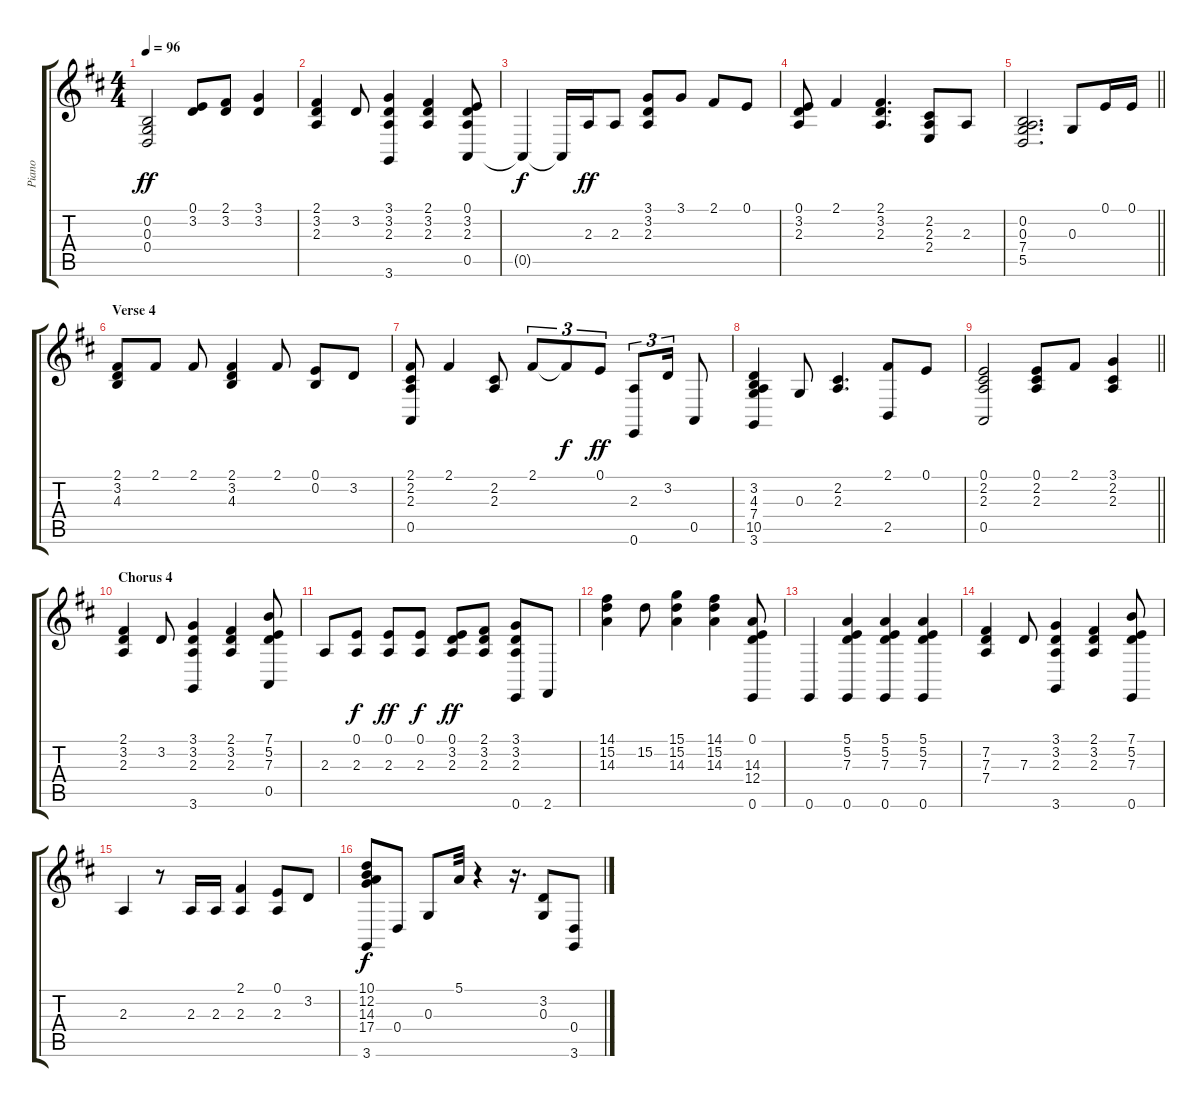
\track ("Piano" "Piano") {instrument brightacousticpiano}
\staff {score tabs}
\tuning (E4 B3 G3 D3 A2 E2) {hide}
\ts (4 4)
\tempo 96
\clef g2
\ks d
(0.2 0.3 0.4).2{dy ff} (0.1 3.2).8 (2.1 3.2).8 (3.1 3.2).4 |
(2.1 3.2 2.3).4 3.2.8 (3.1 3.2 2.3 3.6).4 (2.1 3.2 2.3).4 (0.1 3.2 2.3 0.5).8 |
0.5{t}.4{dy f} 0.5{t}.16 2.3.16{dy ff} 2.3.8 (3.1 3.2 2.3).8 3.1.8 2.1.8 0.1.8 |
(0.1 3.2 2.3).8 2.1.4 (2.1 3.2 2.3).4{d} (2.2 2.3 2.4).8 2.3.8 |
\barLineRight lightlight
(0.2 0.3 7.4 5.5).2{d} 0.3.8 0.1.16 0.1.16 |
\section ("" "Verse 4")
(2.1 3.2 4.3).8 2.1.8 2.1.8 (2.1 3.2 4.3).4 2.1.8 (0.1 0.2).8 3.2.8 |
(2.1 2.2 2.3 0.5).8 2.1.4 (2.2 2.3).8 2.1.8{tu (3 2)} 2.1{t}.8{tu (3 2) dy f} 0.1.8{tu (3 2) dy ff} (2.3 0.6).8{tu (3 2)} 3.2.16{tu (3 2)} 0.5.8 |
(3.2 4.3 7.4 10.5 3.6).4 0.3.8 (2.2 2.3).4{d} (2.1 2.5).8 0.1.8 |
\barLineRight lightlight
(0.1 2.2 2.3 0.5).2 (0.1 2.2 2.3).8 2.1.8 (3.1 2.2 2.3).4 |
\section ("" "Chorus 4")
(2.1 3.2 2.3).4 3.2.8 (3.1 3.2 2.3 3.6).4 (2.1 3.2 2.3).4 (7.1 5.2 7.3 0.5).8 |
2.3.8 (0.1 2.3).8{dy f} (0.1 2.3).8{dy ff} (0.1 2.3).8{dy f} (0.1 3.2 2.3).8{dy ff} (2.1 3.2 2.3).8 (3.1 3.2 2.3 0.6).8 2.6.8 |
(14.1 15.2 14.3).4 15.2.8 (15.1 15.2 14.3).4 (14.1 15.2 14.3).4 (0.1 14.3 12.4 0.6).8 |
0.6.4 (5.1 5.2 7.3 0.6).4 (5.1 5.2 7.3 0.6).4 (5.1 5.2 7.3 0.6).4 |
(7.2 7.3 7.4).4 7.3.8 (3.1 3.2 2.3 3.6).4 (2.1 3.2 2.3).4 (7.1 5.2 7.3 0.6).8 |
2.3.4 r.8 2.3.16 2.3.16 (2.1 2.3).4 (0.1 2.3).8 3.2.8 |
(10.1 12.2 14.3 17.4 3.6).8{dy f} 0.4.8 0.3.8 5.1.32 r.4 r.16{d} (3.2 0.3).8 (0.4 3.6).8
